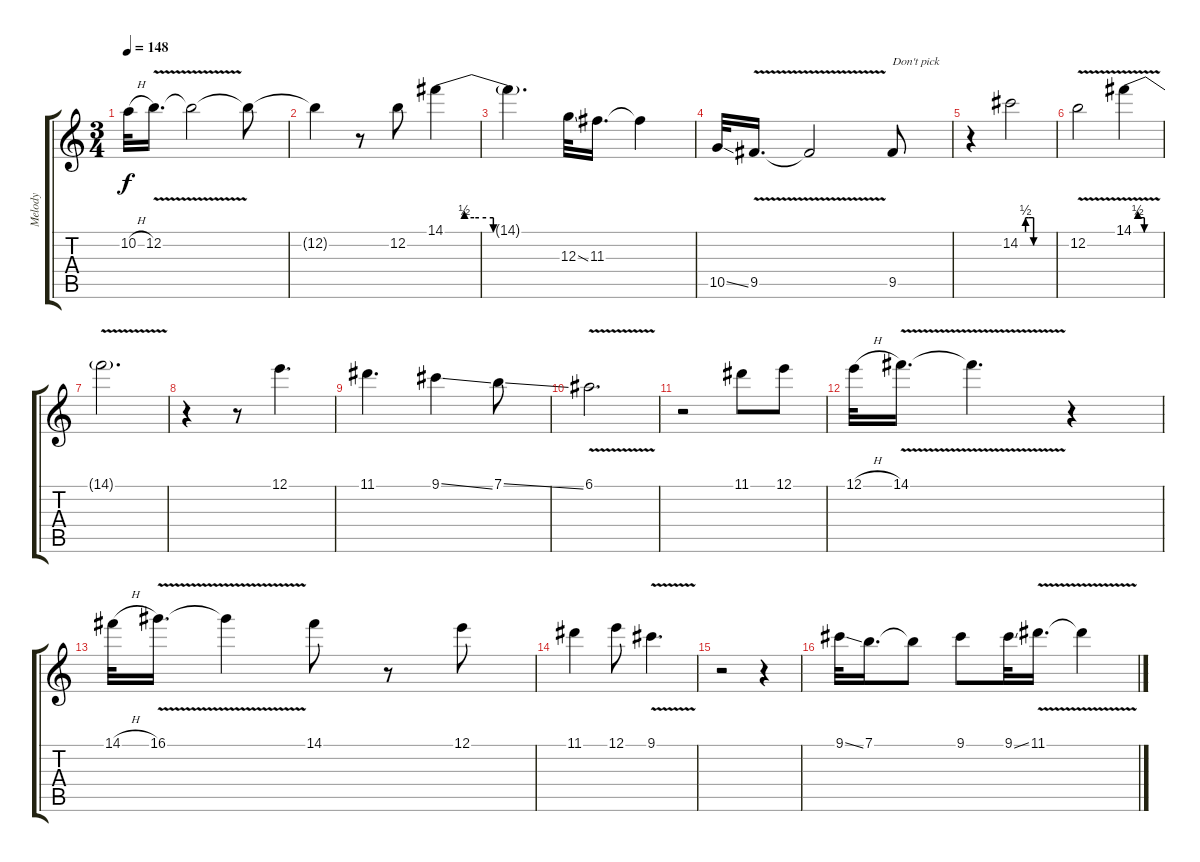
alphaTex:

\track ("Melody" "Melody") {instrument overdrivenguitar}
\staff {score tabs}
\tuning (E4 B3 G3 D3 A2 E2) {hide}
\ts (3 4)
\tempo 148
\clef g2
\ks c
10.2{h}.32{dy f} 12.2{v}.16{d} 12.2{t}.2 12.2{t}.8 |
12.2{t}.4 r.8 12.2.8 14.1{be (custom 0 0 10 0 10 2 15 2 25 2 25 0 35 0 45 0 60 0)}.4 |
14.1{t}.4{d} 12.3{ss}.32 11.3.16{d} 11.3{t}.4 |
10.5{ss}.32 9.5{v}.16{d} 9.5{t}.2 9.5.8{txt "Don't pick"} |
r.4 14.2{be (custom 0 0 10 0 10 2 15 2 25 2 25 0 45 0 60 0)}.2 |
12.2{v}.2 14.1{be (custom 0 0 10 0 10 2 15 2 25 2 25 0 45 0 60 0) v}.4 |
14.1{t}.2{d} |
r.4 r.8 12.1.4{d} |
11.1.4{d} 9.1{ss}.4 7.1{ss}.8 |
6.1{v}.2{d} |
r.2 11.1.8 12.1.8 |
12.1{h}.32 14.1{v}.16{d} 14.1{t}.4{d} r.4 |
14.1{h}.32 16.1{v}.16{d} 16.1{t}.4 14.1.8 r.8 12.1.8 |
11.1.4 12.1.8 9.1{v}.4{d} |
r.2 r.4 |
9.1{ss}.32 7.1.16{d} 7.1{t}.8 9.1.8 9.1{ss}.32 11.1{v}.16{d} 11.1{t}.4
